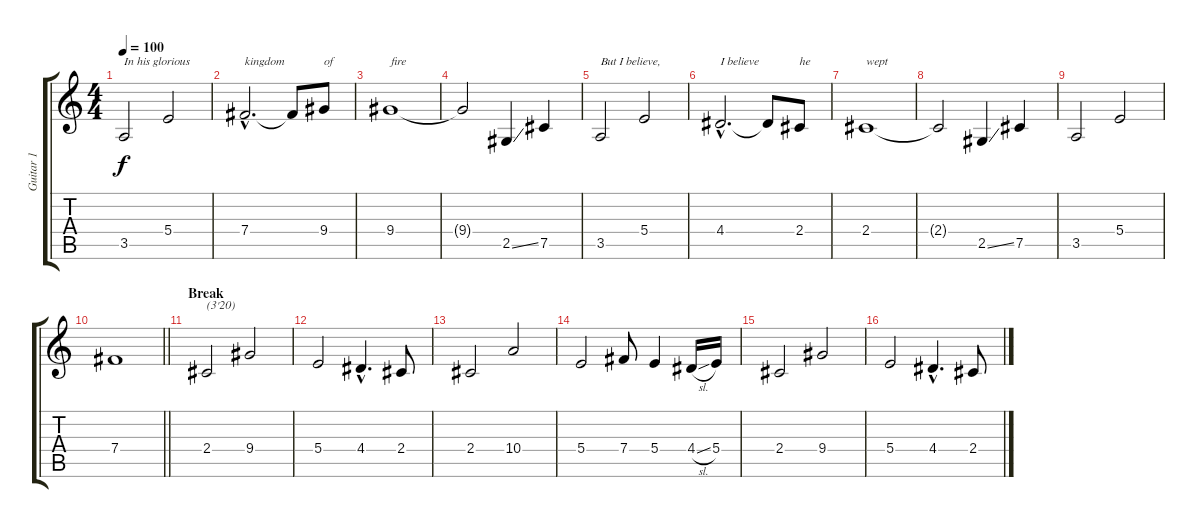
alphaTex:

\track ("Guitar 1" "Guitar 1") {instrument distortionguitar}
\staff {score tabs}
\tuning (Db4 Ab3 E3 B2 Gb2 Db2) {hide}
\ts (4 4)
\tempo 100
\clef g2
\ks c
3.5.2{txt "In his glorious" dy f} 5.4.2 |
7.4{hac}.2{d txt "kingdom"} 7.4{t}.8 9.4.8{txt "of"} |
9.4.1{txt "fire"} |
9.4{t}.2 2.5{ss}.4 7.5.4 |
3.5.2{txt "But I believe,"} 5.4.2 |
4.4{hac}.2{d txt "I believe"} 4.4{t}.8 2.4.8{txt "he"} |
2.4.1{txt "wept"} |
2.4{t}.2 2.5{ss}.4 7.5.4 |
3.5.2 5.4.2 |
\barLineRight lightlight
7.4.1 |
\section ("" "Break")
2.4.2{txt "(3'20)"} 9.4.2 |
5.4.2 4.4{hac}.4{d} 2.4.8 |
2.4.2 10.4.2 |
5.4.2 7.4.8 5.4.4 4.4{sl}.16 5.4.16 |
2.4.2 9.4.2 |
5.4.2 4.4{hac}.4{d} 2.4.8
